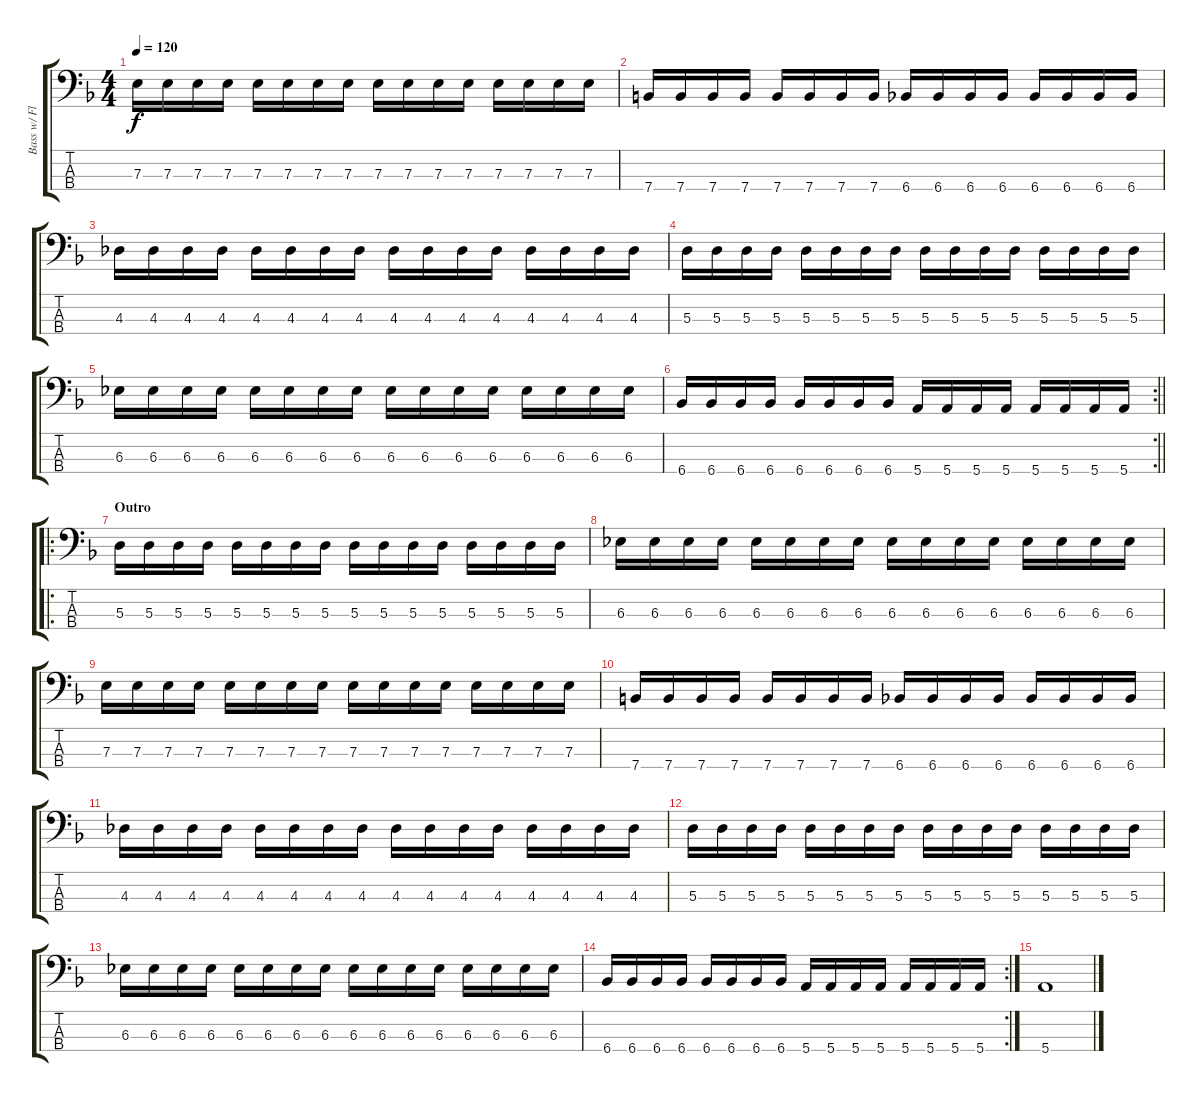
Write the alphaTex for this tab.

\track ("Bass w/ Flange" "Bass w/ Fl") {instrument electricbasspick}
\staff {score tabs}
\tuning (G2 D2 A1 E1) {hide}
\ts (4 4)
\tempo 120
\clef f4
\ks dminor
7.3.16{dy f} 7.3.16 7.3.16 7.3.16 7.3.16 7.3.16 7.3.16 7.3.16 7.3.16 7.3.16 7.3.16 7.3.16 7.3.16 7.3.16 7.3.16 7.3.16 |
7.4.16 7.4.16 7.4.16 7.4.16 7.4.16 7.4.16 7.4.16 7.4.16 6.4.16 6.4.16 6.4.16 6.4.16 6.4.16 6.4.16 6.4.16 6.4.16 |
4.3.16 4.3.16 4.3.16 4.3.16 4.3.16 4.3.16 4.3.16 4.3.16 4.3.16 4.3.16 4.3.16 4.3.16 4.3.16 4.3.16 4.3.16 4.3.16 |
5.3.16 5.3.16 5.3.16 5.3.16 5.3.16 5.3.16 5.3.16 5.3.16 5.3.16 5.3.16 5.3.16 5.3.16 5.3.16 5.3.16 5.3.16 5.3.16 |
6.3.16 6.3.16 6.3.16 6.3.16 6.3.16 6.3.16 6.3.16 6.3.16 6.3.16 6.3.16 6.3.16 6.3.16 6.3.16 6.3.16 6.3.16 6.3.16 |
\rc 2
\barLineRight lightlight
6.4.16 6.4.16 6.4.16 6.4.16 6.4.16 6.4.16 6.4.16 6.4.16 5.4.16 5.4.16 5.4.16 5.4.16 5.4.16 5.4.16 5.4.16 5.4.16 |
\ro
\section ("" "Outro")
5.3.16 5.3.16 5.3.16 5.3.16 5.3.16 5.3.16 5.3.16 5.3.16 5.3.16 5.3.16 5.3.16 5.3.16 5.3.16 5.3.16 5.3.16 5.3.16 |
6.3.16 6.3.16 6.3.16 6.3.16 6.3.16 6.3.16 6.3.16 6.3.16 6.3.16 6.3.16 6.3.16 6.3.16 6.3.16 6.3.16 6.3.16 6.3.16 |
7.3.16 7.3.16 7.3.16 7.3.16 7.3.16 7.3.16 7.3.16 7.3.16 7.3.16 7.3.16 7.3.16 7.3.16 7.3.16 7.3.16 7.3.16 7.3.16 |
7.4.16 7.4.16 7.4.16 7.4.16 7.4.16 7.4.16 7.4.16 7.4.16 6.4.16 6.4.16 6.4.16 6.4.16 6.4.16 6.4.16 6.4.16 6.4.16 |
4.3.16 4.3.16 4.3.16 4.3.16 4.3.16 4.3.16 4.3.16 4.3.16 4.3.16 4.3.16 4.3.16 4.3.16 4.3.16 4.3.16 4.3.16 4.3.16 |
5.3.16 5.3.16 5.3.16 5.3.16 5.3.16 5.3.16 5.3.16 5.3.16 5.3.16 5.3.16 5.3.16 5.3.16 5.3.16 5.3.16 5.3.16 5.3.16 |
6.3.16 6.3.16 6.3.16 6.3.16 6.3.16 6.3.16 6.3.16 6.3.16 6.3.16 6.3.16 6.3.16 6.3.16 6.3.16 6.3.16 6.3.16 6.3.16 |
\rc 2
6.4.16 6.4.16 6.4.16 6.4.16 6.4.16 6.4.16 6.4.16 6.4.16 5.4.16 5.4.16 5.4.16 5.4.16 5.4.16 5.4.16 5.4.16 5.4.16 |
5.4.1
